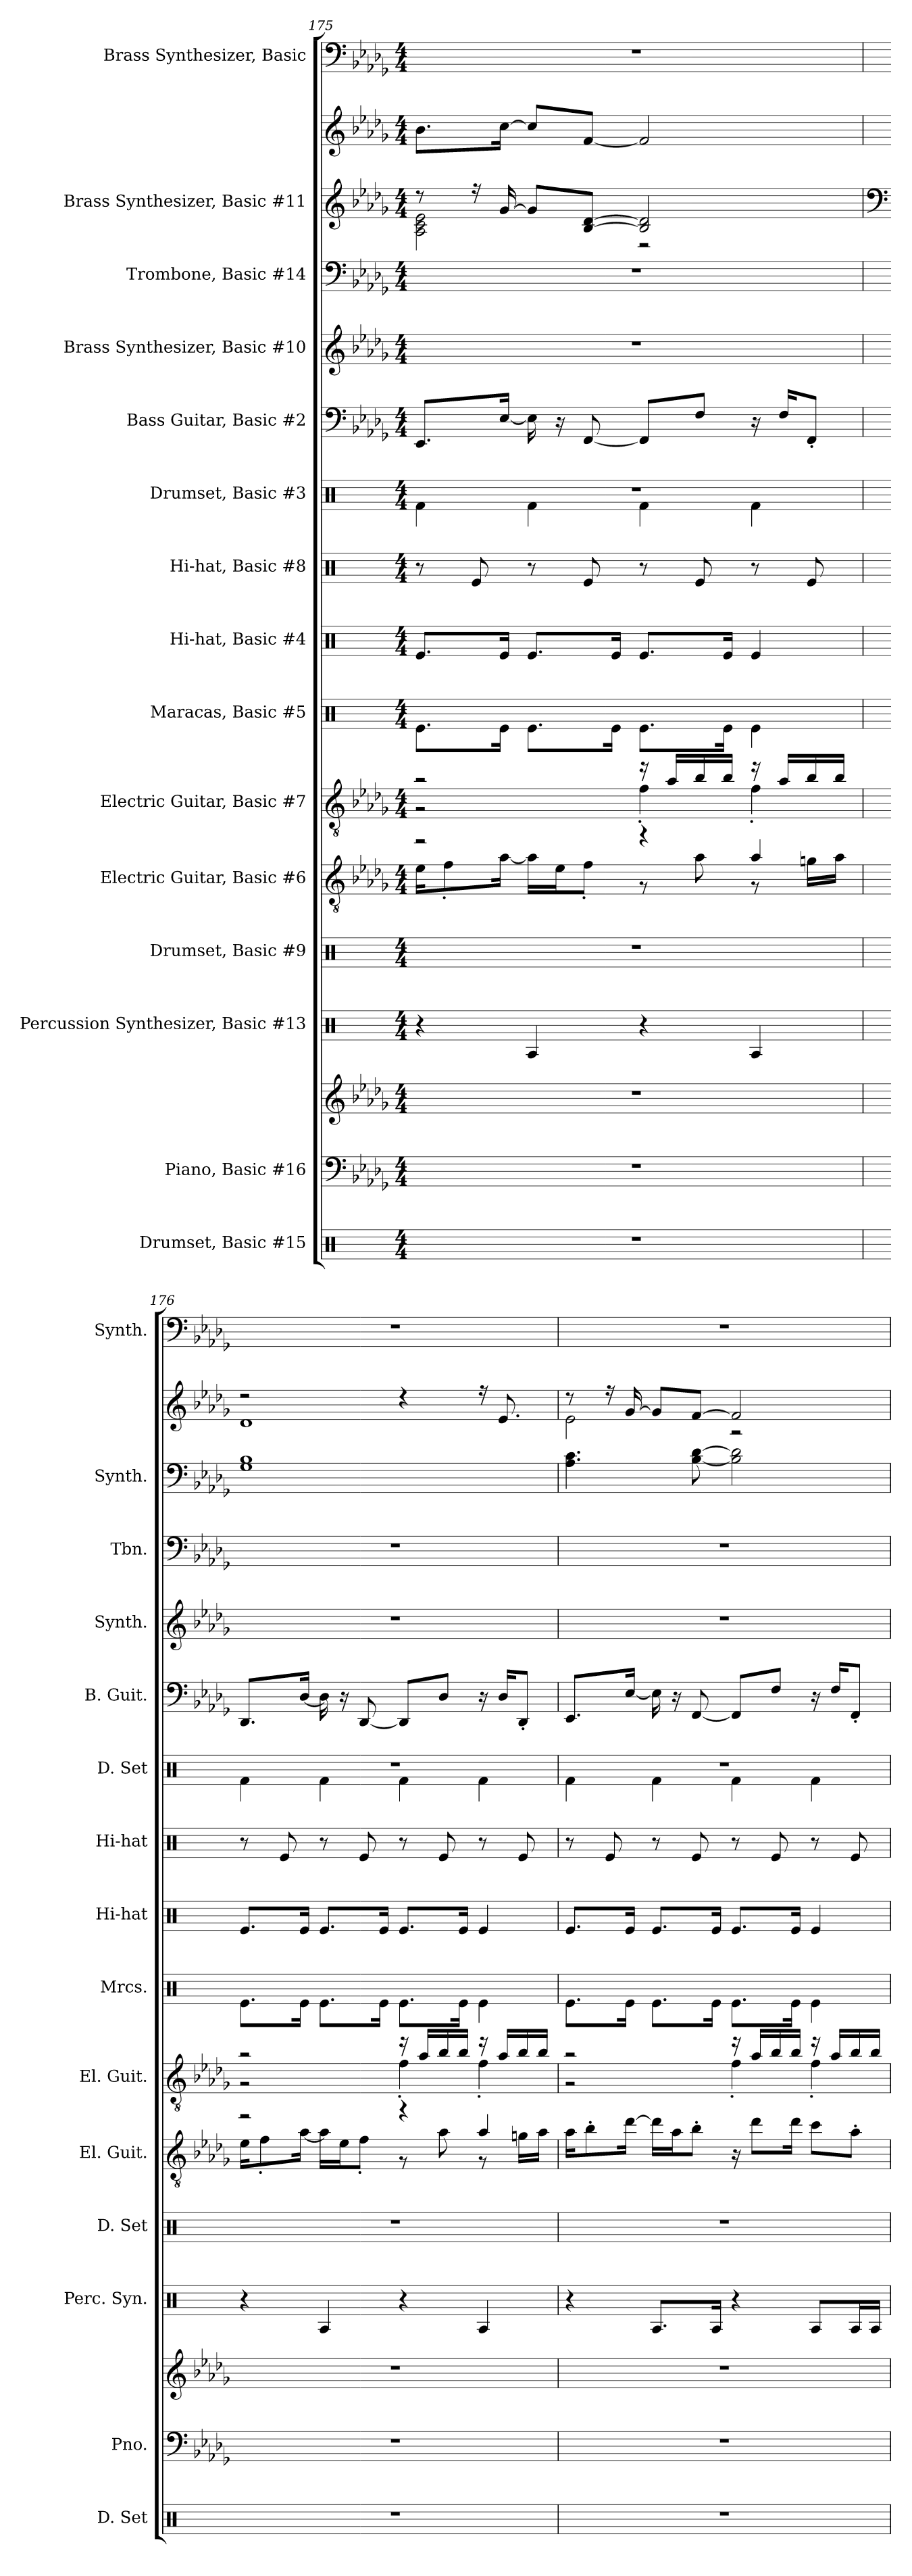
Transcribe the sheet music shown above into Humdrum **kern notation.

**kern	**kern	**kern	**kern	**kern	**kern	**kern	**kern	**kern	**kern	**kern	**kern	**kern	**kern	**kern	**kern	**kern
*part15	*part14	*part14	*part13	*part12	*part11	*part10	*part9	*part8	*part7	*part6	*part5	*part4	*part3	*part2	*part2	*part1
*staff17	*staff16	*staff15	*staff14	*staff13	*staff12	*staff11	*staff10	*staff9	*staff8	*staff7	*staff6	*staff5	*staff4	*staff3	*staff2	*staff1
*I"Drumset, Basic #15	*I"Piano, Basic #16	*	*I"Percussion Synthesizer, Basic #13	*I"Drumset, Basic #9	*I"Electric Guitar, Basic #6	*I"Electric Guitar, Basic #7	*I"Maracas, Basic #5	*I"Hi-hat, Basic #4	*I"Hi-hat, Basic #8	*I"Drumset, Basic #3	*I"Bass Guitar, Basic #2	*I"Brass Synthesizer, Basic #10	*I"Trombone, Basic #14	*I"Brass Synthesizer, Basic #11	*	*I"Brass Synthesizer, Basic
*I'D. Set	*I'Pno.	*	*I'Perc. Syn.	*I'D. Set	*I'El. Guit.	*I'El. Guit.	*I'Mrcs.	*I'Hi-hat	*I'Hi-hat	*I'D. Set	*I'B. Guit.	*I'Synth.	*I'Tbn.	*I'Synth.	*	*I'Synth.
!!LO:PB:g=z
*clefX	*clefF4	*clefG2	*clefX	*clefX	*clefGv2	*clefGv2	*clefX	*clefX	*clefX	*clefX	*clefF4	*clefG2	*clefF4	*clefG2	*clefG2	*clefF4
*	*	*	*	*	*	*	*	*	*	*	*ITrd7c12	*	*	*	*	*
*k[]	*k[b-e-a-d-g-]	*k[b-e-a-d-g-]	*k[]	*k[]	*k[b-e-a-d-g-]	*k[b-e-a-d-g-]	*k[]	*k[]	*k[]	*k[]	*k[b-e-a-d-g-]	*k[b-e-a-d-g-]	*k[b-e-a-d-g-]	*k[b-e-a-d-g-]	*k[b-e-a-d-g-]	*k[b-e-a-d-g-]
*M4/4	*M4/4	*M4/4	*M4/4	*M4/4	*M4/4	*M4/4	*M4/4	*M4/4	*M4/4	*M4/4	*M4/4	*M4/4	*M4/4	*M4/4	*M4/4	*M4/4
=175	=175	=175	=175	=175	=175	=175	=175	=175	=175	=175	=175	=175	=175	=175	=175	=175
*	*	*	*	*	*^	*^	*	*	*	*^	*	*	*	*^	*	*
1r	1r	1r	4r	1r	2r	16e-\KL	2r	2r	8.Re\L	8.Re/L	8r	1r	4Rf\	8.EEE-/L	1r	1r	8r	2A-\ 2c\ 2e-\	8.b-\L	1r
.	.	.	.	.	.	8f'\	.	.	.	.	.	.	.	.	.	.	.	.	.	.
.	.	.	.	.	.	.	.	.	.	.	8Re/	.	.	.	.	.	16r	.	.	.
.	.	.	.	.	.	[16a-\Jk	.	.	16Re\Jk	16Re/Jk	.	.	.	[16EE-/Jk	.	.	[16g-/	.	[16cc\Jk	.
.	.	.	4RA/	.	.	16a-\LL]	.	.	8.Re\L	8.Re/L	8r	.	4Rf\	16EE-\]	.	.	8g-/L]	.	8cc/L]	.
.	.	.	.	.	.	16e-\J	.	.	.	.	.	.	.	16r	.	.	.	.	.	.
.	.	.	.	.	.	8f'\J	.	.	.	.	8Re/	.	.	[8FFF/	.	.	[8B-/ [8d-/J	.	[8f/J	.
.	.	.	.	.	.	.	.	.	16Re\Jk	16Re/Jk	.	.	.	.	.	.	.	.	.	.
.	.	.	4r	.	4r	8r	16r	4f'\	8.Re\L	8.Re/L	8r	.	4Rf\	8FFF/L]	.	.	2B-/] 2d-/]	2r	2f/]	.
.	.	.	.	.	.	.	16a-/LL	.	.	.	.	.	.	.	.	.	.	.	.	.
.	.	.	.	.	.	8a-\	16b-/	.	.	.	8Re/	.	.	8FF/J	.	.	.	.	.	.
.	.	.	.	.	.	.	16b-/JJ	.	16Re\Jk	16Re/Jk	.	.	.	.	.	.	.	.	.	.
.	.	.	4RA/	.	4a-/	8r	16r	4f'\	4Re\	4Re/	8r	.	4Rf\	16r	.	.	.	.	.	.
.	.	.	.	.	.	.	16a-/LL	.	.	.	.	.	.	16FF/KL	.	.	.	.	.	.
.	.	.	.	.	.	16gn\LL	16b-/	.	.	.	8Re/	.	.	8FFF'/J	.	.	.	.	.	.
.	.	.	.	.	.	16a-\JJ	16b-/JJ	.	.	.	.	.	.	.	.	.	.	.	.	.
*	*	*	*	*	*	*	*	*	*	*	*	*	*	*	*	*	*v	*v	*	*
!!LO:PB:g=z
=176	=176	=176	=176	=176	=176	=176	=176	=176	=176	=176	=176	=176	=176	=176	=176	=176	=176	=176	=176
*	*	*	*	*	*	*	*	*	*	*	*	*	*	*	*	*	*clefF4	*	*
*	*	*	*	*	*	*	*	*	*	*	*	*	*	*	*	*	*	*^	*
1r	1r	1r	4r	1r	2r	16e-\KL	2r	2r	8.Re\L	8.Re/L	8r	1r	4Rf\	8.DDD-/L	1r	1r	1G- 1B-	2r	1d-	1r
.	.	.	.	.	.	8f'\	.	.	.	.	.	.	.	.	.	.	.	.	.	.
.	.	.	.	.	.	.	.	.	.	.	8Re/	.	.	.	.	.	.	.	.	.
.	.	.	.	.	.	[16a-\Jk	.	.	16Re\Jk	16Re/Jk	.	.	.	[16DD-/Jk	.	.	.	.	.	.
.	.	.	4RA/	.	.	16a-\LL]	.	.	8.Re\L	8.Re/L	8r	.	4Rf\	16DD-\]	.	.	.	.	.	.
.	.	.	.	.	.	16e-\J	.	.	.	.	.	.	.	16r	.	.	.	.	.	.
.	.	.	.	.	.	8f'\J	.	.	.	.	8Re/	.	.	[8DDD-/	.	.	.	.	.	.
.	.	.	.	.	.	.	.	.	16Re\Jk	16Re/Jk	.	.	.	.	.	.	.	.	.	.
.	.	.	4r	.	4r	8r	16r	4f'\	8.Re\L	8.Re/L	8r	.	4Rf\	8DDD-/L]	.	.	.	4r	.	.
.	.	.	.	.	.	.	16a-/LL	.	.	.	.	.	.	.	.	.	.	.	.	.
.	.	.	.	.	.	8a-\	16b-/	.	.	.	8Re/	.	.	8DD-/J	.	.	.	.	.	.
.	.	.	.	.	.	.	16b-/JJ	.	16Re\Jk	16Re/Jk	.	.	.	.	.	.	.	.	.	.
.	.	.	4RA/	.	4a-/	8r	16r	4f'\	4Re\	4Re/	8r	.	4Rf\	16r	.	.	.	16r	.	.
.	.	.	.	.	.	.	16a-/LL	.	.	.	.	.	.	16DD-/KL	.	.	.	8.e-/	.	.
.	.	.	.	.	.	16gn\LL	16b-/	.	.	.	8Re/	.	.	8DDD-'/J	.	.	.	.	.	.
.	.	.	.	.	.	16a-\JJ	16b-/JJ	.	.	.	.	.	.	.	.	.	.	.	.	.
*	*	*	*	*	*v	*v	*	*	*	*	*	*	*	*	*	*	*	*	*	*
!!LO:PB:g=z
=177	=177	=177	=177	=177	=177	=177	=177	=177	=177	=177	=177	=177	=177	=177	=177	=177	=177	=177	=177
1r	1r	1r	4r	1r	16a-\KL	2r	2r	8.Re\L	8.Re/L	8r	1r	4Rf\	8.EEE-/L	1r	1r	4.A-\ 4.c\	8r	2e-\	1r
.	.	.	.	.	8b-'\	.	.	.	.	.	.	.	.	.	.	.	.	.	.
.	.	.	.	.	.	.	.	.	.	8Re/	.	.	.	.	.	.	16r	.	.
.	.	.	.	.	[16dd-\Jk	.	.	16Re\Jk	16Re/Jk	.	.	.	[16EE-/Jk	.	.	.	[16g-/	.	.
.	.	.	8.RA/L	.	16dd-\LL]	.	.	8.Re\L	8.Re/L	8r	.	4Rf\	16EE-\]	.	.	.	8g-/L]	.	.
.	.	.	.	.	16a-\J	.	.	.	.	.	.	.	16r	.	.	.	.	.	.
.	.	.	.	.	8b-'\J	.	.	.	.	8Re/	.	.	[8FFF/	.	.	[8B-\ [8d-\	[8f/J	.	.
.	.	.	16RA/Jk	.	.	.	.	16Re\Jk	16Re/Jk	.	.	.	.	.	.	.	.	.	.
.	.	.	4r	.	16r	16r	4f'\	8.Re\L	8.Re/L	8r	.	4Rf\	8FFF/L]	.	.	2B-\] 2d-\]	2f/]	2r	.
.	.	.	.	.	8dd-\L	16a-/LL	.	.	.	.	.	.	.	.	.	.	.	.	.
.	.	.	.	.	.	16b-/	.	.	.	8Re/	.	.	8FF/J	.	.	.	.	.	.
.	.	.	.	.	16dd-\Jk	16b-/JJ	.	16Re\Jk	16Re/Jk	.	.	.	.	.	.	.	.	.	.
.	.	.	8RA/L	.	8cc\L	16r	4f'\	4Re\	4Re/	8r	.	4Rf\	16r	.	.	.	.	.	.
.	.	.	.	.	.	16a-/LL	.	.	.	.	.	.	16FF/KL	.	.	.	.	.	.
.	.	.	16RA/L	.	8a-'\J	16b-/	.	.	.	8Re/	.	.	8FFF'/J	.	.	.	.	.	.
.	.	.	16RA/JJ	.	.	16b-/JJ	.	.	.	.	.	.	.	.	.	.	.	.	.
*	*	*	*	*	*	*v	*v	*	*	*	*v	*v	*	*	*	*	*v	*v	*
=	=	=	=	=	=	=	=	=	=	=	=	=	=	=	=	=
*-	*-	*-	*-	*-	*-	*-	*-	*-	*-	*-	*-	*-	*-	*-	*-	*-
